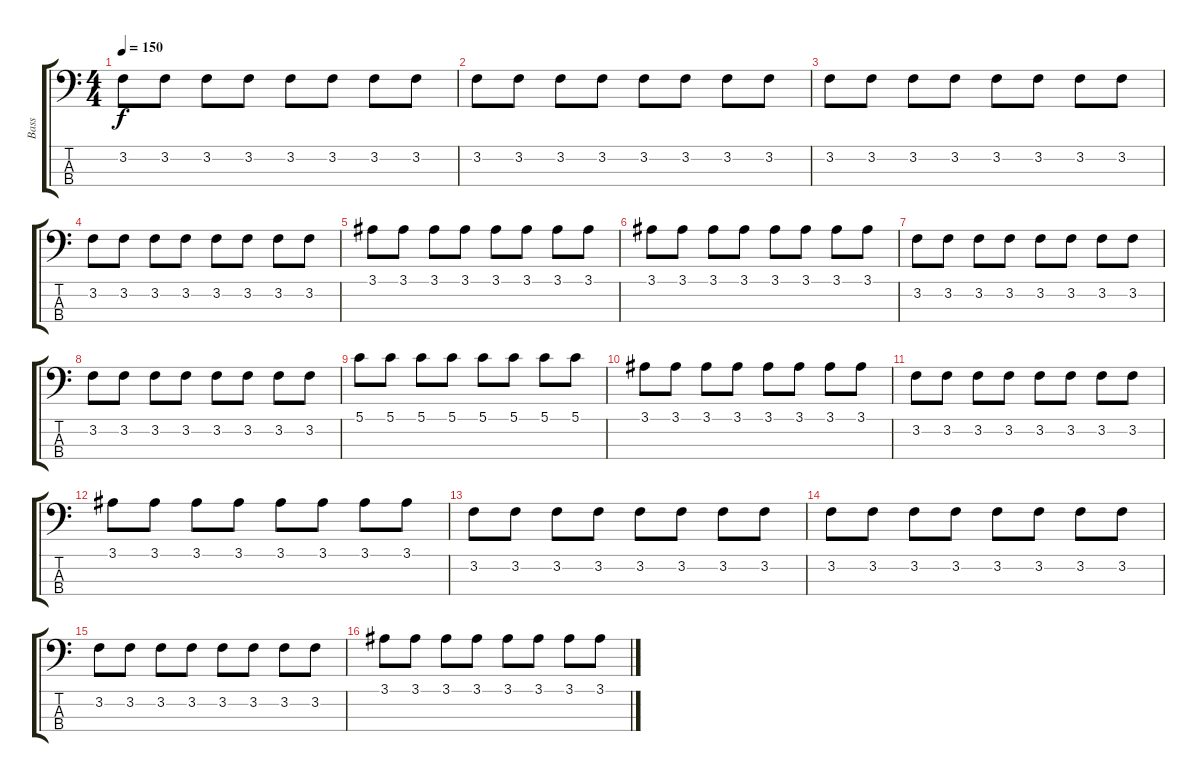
\track ("Bass" "Bass") {instrument electricbasspick}
\staff {score tabs}
\tuning (G2 D2 A1 E1) {hide}
\ts (4 4)
\tempo 150
\clef f4
\ks c
3.2.8{dy f} 3.2.8 3.2.8 3.2.8 3.2.8 3.2.8 3.2.8 3.2.8 |
3.2.8 3.2.8 3.2.8 3.2.8 3.2.8 3.2.8 3.2.8 3.2.8 |
3.2.8 3.2.8 3.2.8 3.2.8 3.2.8 3.2.8 3.2.8 3.2.8 |
3.2.8 3.2.8 3.2.8 3.2.8 3.2.8 3.2.8 3.2.8 3.2.8 |
3.1.8 3.1.8 3.1.8 3.1.8 3.1.8 3.1.8 3.1.8 3.1.8 |
3.1.8 3.1.8 3.1.8 3.1.8 3.1.8 3.1.8 3.1.8 3.1.8 |
3.2.8 3.2.8 3.2.8 3.2.8 3.2.8 3.2.8 3.2.8 3.2.8 |
3.2.8 3.2.8 3.2.8 3.2.8 3.2.8 3.2.8 3.2.8 3.2.8 |
5.1.8 5.1.8 5.1.8 5.1.8 5.1.8 5.1.8 5.1.8 5.1.8 |
3.1.8 3.1.8 3.1.8 3.1.8 3.1.8 3.1.8 3.1.8 3.1.8 |
3.2.8 3.2.8 3.2.8 3.2.8 3.2.8 3.2.8 3.2.8 3.2.8 |
3.1.8 3.1.8 3.1.8 3.1.8 3.1.8 3.1.8 3.1.8 3.1.8 |
3.2.8 3.2.8 3.2.8 3.2.8 3.2.8 3.2.8 3.2.8 3.2.8 |
3.2.8 3.2.8 3.2.8 3.2.8 3.2.8 3.2.8 3.2.8 3.2.8 |
3.2.8 3.2.8 3.2.8 3.2.8 3.2.8 3.2.8 3.2.8 3.2.8 |
3.1.8 3.1.8 3.1.8 3.1.8 3.1.8 3.1.8 3.1.8 3.1.8
